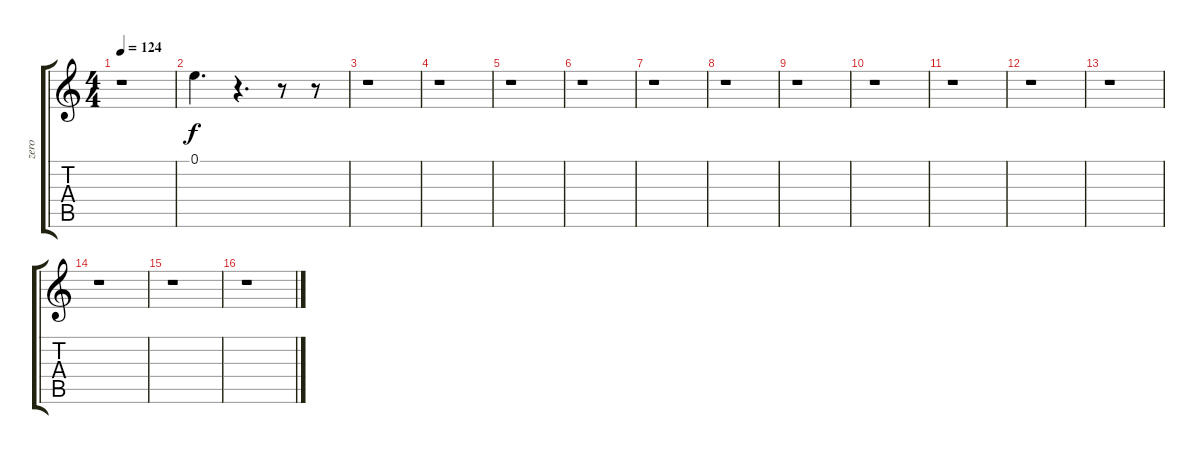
\track ("zero" "zero") {instrument acousticguitarsteel}
\staff {score tabs}
\tuning (E4 B3 G3 D3 A2 E2) {hide}
\ts (4 4)
\tempo 124
\clef g2
\ks c
r.1{dy f} |
0.1.4{d} r.4{d} r.8 r.8 |
r.1 |
r.1 |
r.1 |
r.1 |
r.1 |
r.1 |
r.1 |
r.1 |
r.1 |
r.1 |
r.1 |
r.1 |
r.1 |
r.1
